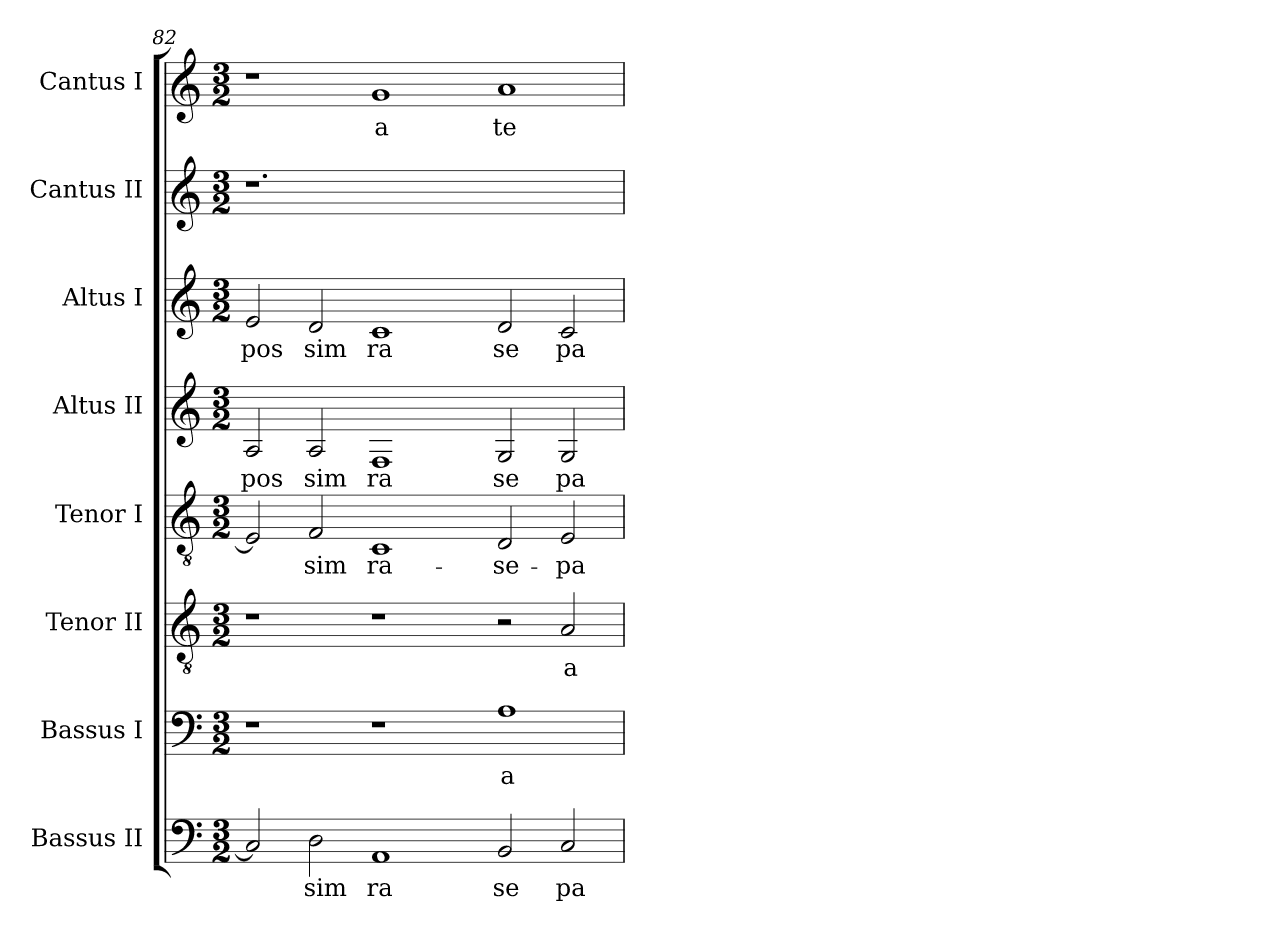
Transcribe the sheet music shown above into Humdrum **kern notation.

**kern	**text	**kern	**text	**kern	**text	**kern	**text	**kern	**text	**kern	**text	**kern	**kern	**text
*part8	*part8	*part7	*part7	*part6	*part6	*part5	*part5	*part4	*part4	*part3	*part3	*part2	*part1	*part1
*staff8	*staff8	*staff7	*staff7	*staff6	*staff6	*staff5	*staff5	*staff4	*staff4	*staff3	*staff3	*staff2	*staff1	*staff1
*I"Bassus II	*	*I"Bassus I	*	*I"Tenor II	*	*I"Tenor I	*	*I"Altus II	*	*I"Altus I	*	*I"Cantus II	*I"Cantus I	*
*I'B II	*	*I'B I	*	*I'T II	*	*I'T I	*	*I'A II	*	*I'A I	*	*I'C II	*I'C I	*
!!LO:PB:g=z
*clefF4	*	*clefF4	*	*clefGv2	*	*clefGv2	*	*clefG2	*	*clefG2	*	*clefG2	*clefG2	*
*	*	*k[]	*	*	*	*	*	*k[]	*	*k[]	*	*	*	*
*	*	*C:	*	*	*	*	*	*C:	*	*C:	*	*	*	*
*M3/2	*	*M3/2	*	*M3/2	*	*M3/2	*	*M3/2	*	*M3/2	*	*M3/2	*M3/2	*
=82	=82	=82	=82	=82	=82	=82	=82	=82	=82	=82	=82	=82	=82	=82
!	!	!	!	!	!	!	!	!	!LO:LY:b:cj	!	!LO:LY:b:cj	!	!	!
2C/]	.	1r	.	1r	.	2E/]	.	2A/	pos	2e/	pos	1.r	1r	.
!	!LO:LY:b:cj	!	!	!	!	!	!LO:LY:b:cj	!	!LO:LY:b:cj	!	!LO:LY:b:cj	!	!	!
2D\	sim	.	.	.	.	2F/	sim	2A/	sim	2d/	sim	.	.	.
!	!LO:LY:b:cj	!	!	!	!	!	!LO:LY:b:cj	!	!LO:LY:b:cj	!	!LO:LY:b:cj	!	!	!LO:LY:b:cj
1AA	ra	1r	.	1r	.	1C	-ra-	1F	ra	1c	ra	.	1g	a
.	.	.	.	.	.	.	.	.	.	.	.	1.ryy	.	.
!	!LO:LY:b:cj	!	!LO:LY:b:cj	!	!	!	!LO:LY:b:cj	!	!LO:LY:b:cj	!	!LO:LY:b:cj	!	!	!LO:LY:b:cj
2BB/	se	1A	a	2r	.	2D/	se-	2G/	se	2d/	se	.	1a	te
!	!LO:LY:b:cj	!	!	!	!LO:LY:b:cj	!	!LO:LY:b:cj	!	!LO:LY:b:cj	!	!LO:LY:b:cj	!	!	!
2C/	pa	.	.	2A/	a	2E/	-pa-	2G/	pa	2c/	pa	.	.	.
=	=	=	=	=	=	=	=	=	=	=	=	=	=	=
*-	*-	*-	*-	*-	*-	*-	*-	*-	*-	*-	*-	*-	*-	*-
